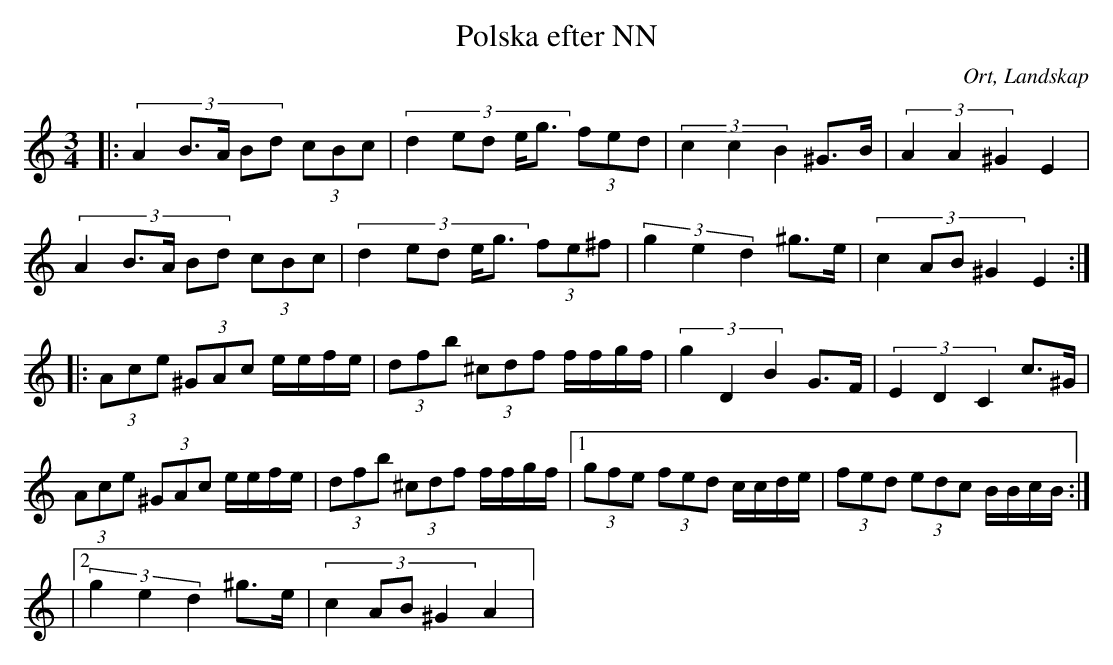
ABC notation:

X:1
T:Polska efter NN
O:Ort, Landskap
M:3/4
L:1/8
K:C
|: (3:2:5 A2 B>A Bd (3cBc| (3:2:5 d2 ed e<g (3fed|(3:2:3 c2 c2 B2 ^G>B|(3:2:3 A2 A2 ^G2 E2|
(3:2:5 A2 B>A Bd (3cBc| (3:2:5 d2 ed e<g (3fe^f|(3:2:3 g2 e2 d2 ^g>e|(3:2:4 c2 AB ^G2 E2:|
|: (3Ace (3^GAc e/e/f/e/| (3 dfb (3^cdf f/f/g/f/|(3:2:3 g2 D2 B2 G>F|(3:2:3 E2 D2 C2 c>^G |
(3 Ace (3^GAc e/e/f/e/| (3 dfb (3^cdf f/f/g/f/|1(3gfe (3fed c/c/d/e/|(3fed (3edc B/B/c/B/:|
|2(3:2:3 g2 e2 d2 ^g>e|(3:2:4 c2 AB ^G2 A2|
